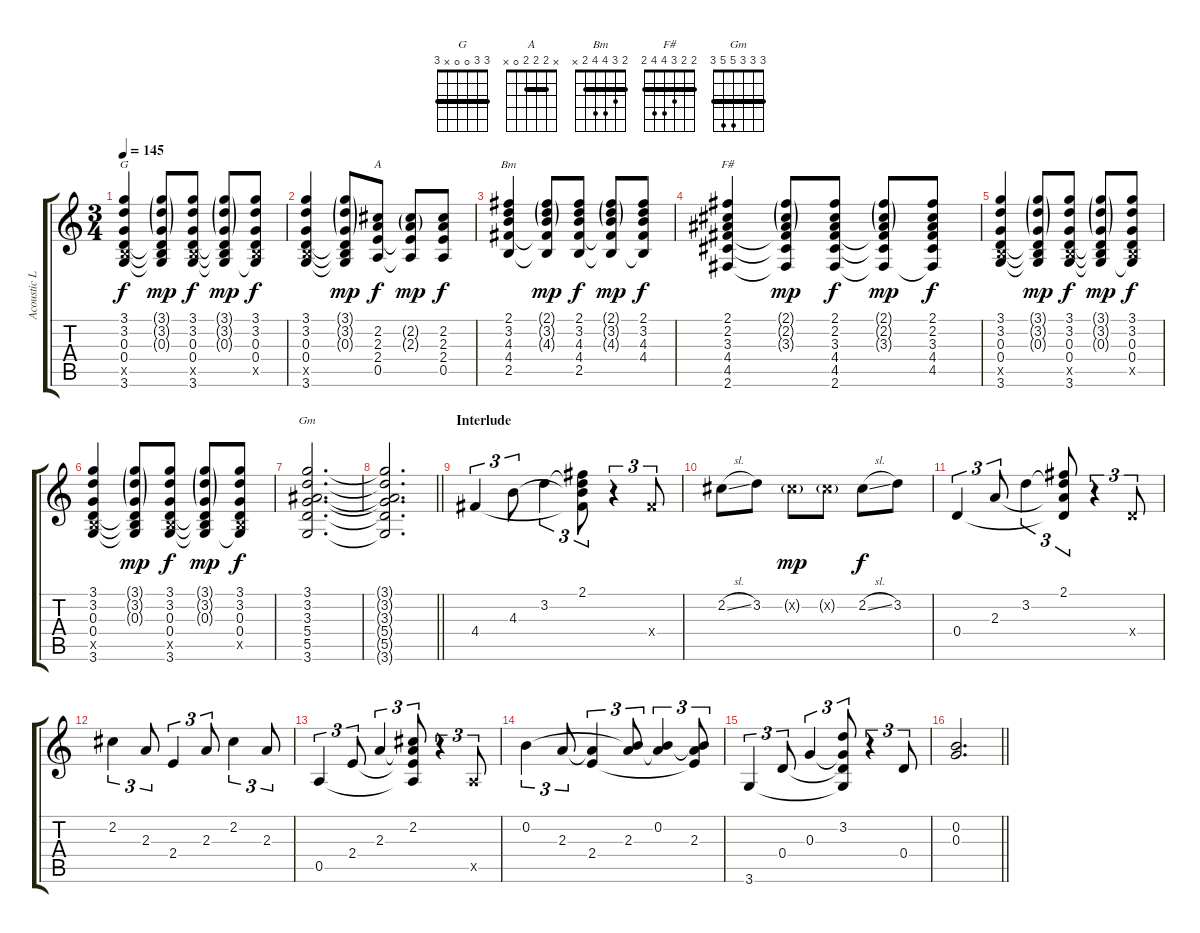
\track ("Acoustic L" "Acoustic L") {instrument acousticguitarsteel}
\staff {score tabs}
\tuning (E4 B3 G3 D3 A2 E2) {hide}
\chord ("G" 3 3 0 0 x 3) {barre 3}
\chord ("A" x 2 2 2 0 x) {barre 2}
\chord ("Bm" 2 3 4 4 2 x) {barre 2}
\chord ("F#" 2 2 3 4 4 2) {barre 2}
\chord ("Gm" 3 3 3 5 5 3) {barre 3}
\ts (3 4)
\tempo 145
\clef g2
\ks c
(3.1 3.2 0.3 0.4 2.5{x} 3.6).4{ch "G" dy f} (3.1{g} 3.2{g} 0.3{g} 0.4{t} 2.5{t} 3.6{t}).8{dy mp} (3.1 3.2 0.3 0.4 2.5{x} 3.6).8{dy f} (3.1{g} 3.2{g} 0.3{g} 0.4{t} 2.5{t} 3.6{t}).8{dy mp} (3.1 3.2 0.3 0.4 2.5{x} 3.6{t}).8{dy f} |
(3.1 3.2 0.3 0.4 2.5{x} 3.6).4 (3.1{g} 3.2{g} 0.3{g} 0.4{t} 2.5{t} 3.6{t}).8{dy mp} (2.2 2.3 2.4 0.5).8{ch "A" dy f} (2.2{g} 2.3{g} 2.4{t} 0.5{t}).8{dy mp} (2.2 2.3 2.4 0.5).8{dy f} |
(2.1 3.2 4.3 4.4 2.5).4{ch "Bm"} (2.1{g} 3.2{g} 4.3{g} 4.4{t} 2.5{t}).8{dy mp} (2.1 3.2 4.3 4.4 2.5).8{dy f} (2.1{g} 3.2{g} 4.3{g} 4.4{t} 2.5{t}).8{dy mp} (2.1 3.2 4.3 4.4 2.5{t}).8{dy f} |
(2.1 2.2 3.3 4.4 4.5 2.6).4{ch "F#"} (2.1{g} 2.2{g} 3.3{g} 4.4{t} 4.5{t} 2.6{t}).8{dy mp} (2.1 2.2 3.3 4.4 4.5 2.6).8{dy f} (2.1{g} 2.2{g} 3.3{g} 4.4{t} 4.5{t} 2.6{t}).8{dy mp} (2.1 2.2 3.3 4.4 4.5 2.6{t}).8{dy f} |
(3.1 3.2 0.3 0.4 2.5{x} 3.6).4 (3.1{g} 3.2{g} 0.3{g} 0.4{t} 2.5{t} 3.6{t}).8{dy mp} (3.1 3.2 0.3 0.4 2.5{x} 3.6).8{dy f} (3.1{g} 3.2{g} 0.3{g} 0.4{t} 2.5{t} 3.6{t}).8{dy mp} (3.1 3.2 0.3 0.4 2.5{x} 3.6{t}).8{dy f} |
(3.1 3.2 0.3 0.4 2.5{x} 3.6).4 (3.1{g} 3.2{g} 0.3{g} 0.4{t} 2.5{t} 3.6{t}).8{dy mp} (3.1 3.2 0.3 0.4 2.5{x} 3.6).8{dy f} (3.1{g} 3.2{g} 0.3{g} 0.4{t} 2.5{t} 3.6{t}).8{dy mp} (3.1 3.2 0.3 0.4 2.5{x} 3.6{t}).8{dy f} |
(3.1 3.2 3.3 5.4 5.5 3.6).2{d ch "Gm"} |
\barLineRight lightlight
(3.1{t} 3.2{t} 3.3{t} 5.4{t} 5.5{t} 3.6{t}).2{d} |
\section ("" "Interlude")
4.4.4{tu (3 2)} 4.3.8{tu (3 2)} 3.2.4{tu (3 2)} (2.1 3.2{t} 4.3{t} 4.4{t}).8{tu (3 2)} r.4{tu (3 2)} 4.4{x}.8{tu (3 2)} |
2.2{sl}.8 3.2.8 2.2{g x}.8{dy mp} 2.2{g x}.8 2.2{sl}.8{dy f} 3.2.8 |
0.4.4{tu (3 2)} 2.3.8{tu (3 2)} 3.2.4{tu (3 2)} (2.1 3.2{t} 2.3{t} 0.4{t}).8{tu (3 2)} r.4{tu (3 2)} 0.4{x}.8{tu (3 2)} |
2.2.4{tu (3 2)} 2.3.8{tu (3 2)} 2.4.4{tu (3 2)} 2.3.8{tu (3 2)} 2.2.4{tu (3 2)} 2.3.8{tu (3 2)} |
0.5.4{tu (3 2)} 2.4.8{tu (3 2)} 2.3.4{tu (3 2)} (2.2 2.3{t} 2.4{t} 0.5{t}).8{tu (3 2)} r.4{tu (3 2)} 0.5{x}.8{tu (3 2)} |
0.2.4{tu (3 2)} 2.3.8{tu (3 2)} (2.3{t} 2.4).4{tu (3 2)} (0.2{t} 2.3).8{tu (3 2)} (0.2 2.3{t}).4{tu (3 2)} (0.2{t} 2.3 2.4{t}).8{tu (3 2)} |
3.6.4{tu (3 2)} 0.4.8{tu (3 2)} 0.3.4{tu (3 2)} (3.2 0.3{t} 0.4{t} 3.6{t}).8{tu (3 2)} r.4{tu (3 2)} 0.4.8{tu (3 2)} |
\barLineRight lightlight
(0.2 0.3).2{d}
